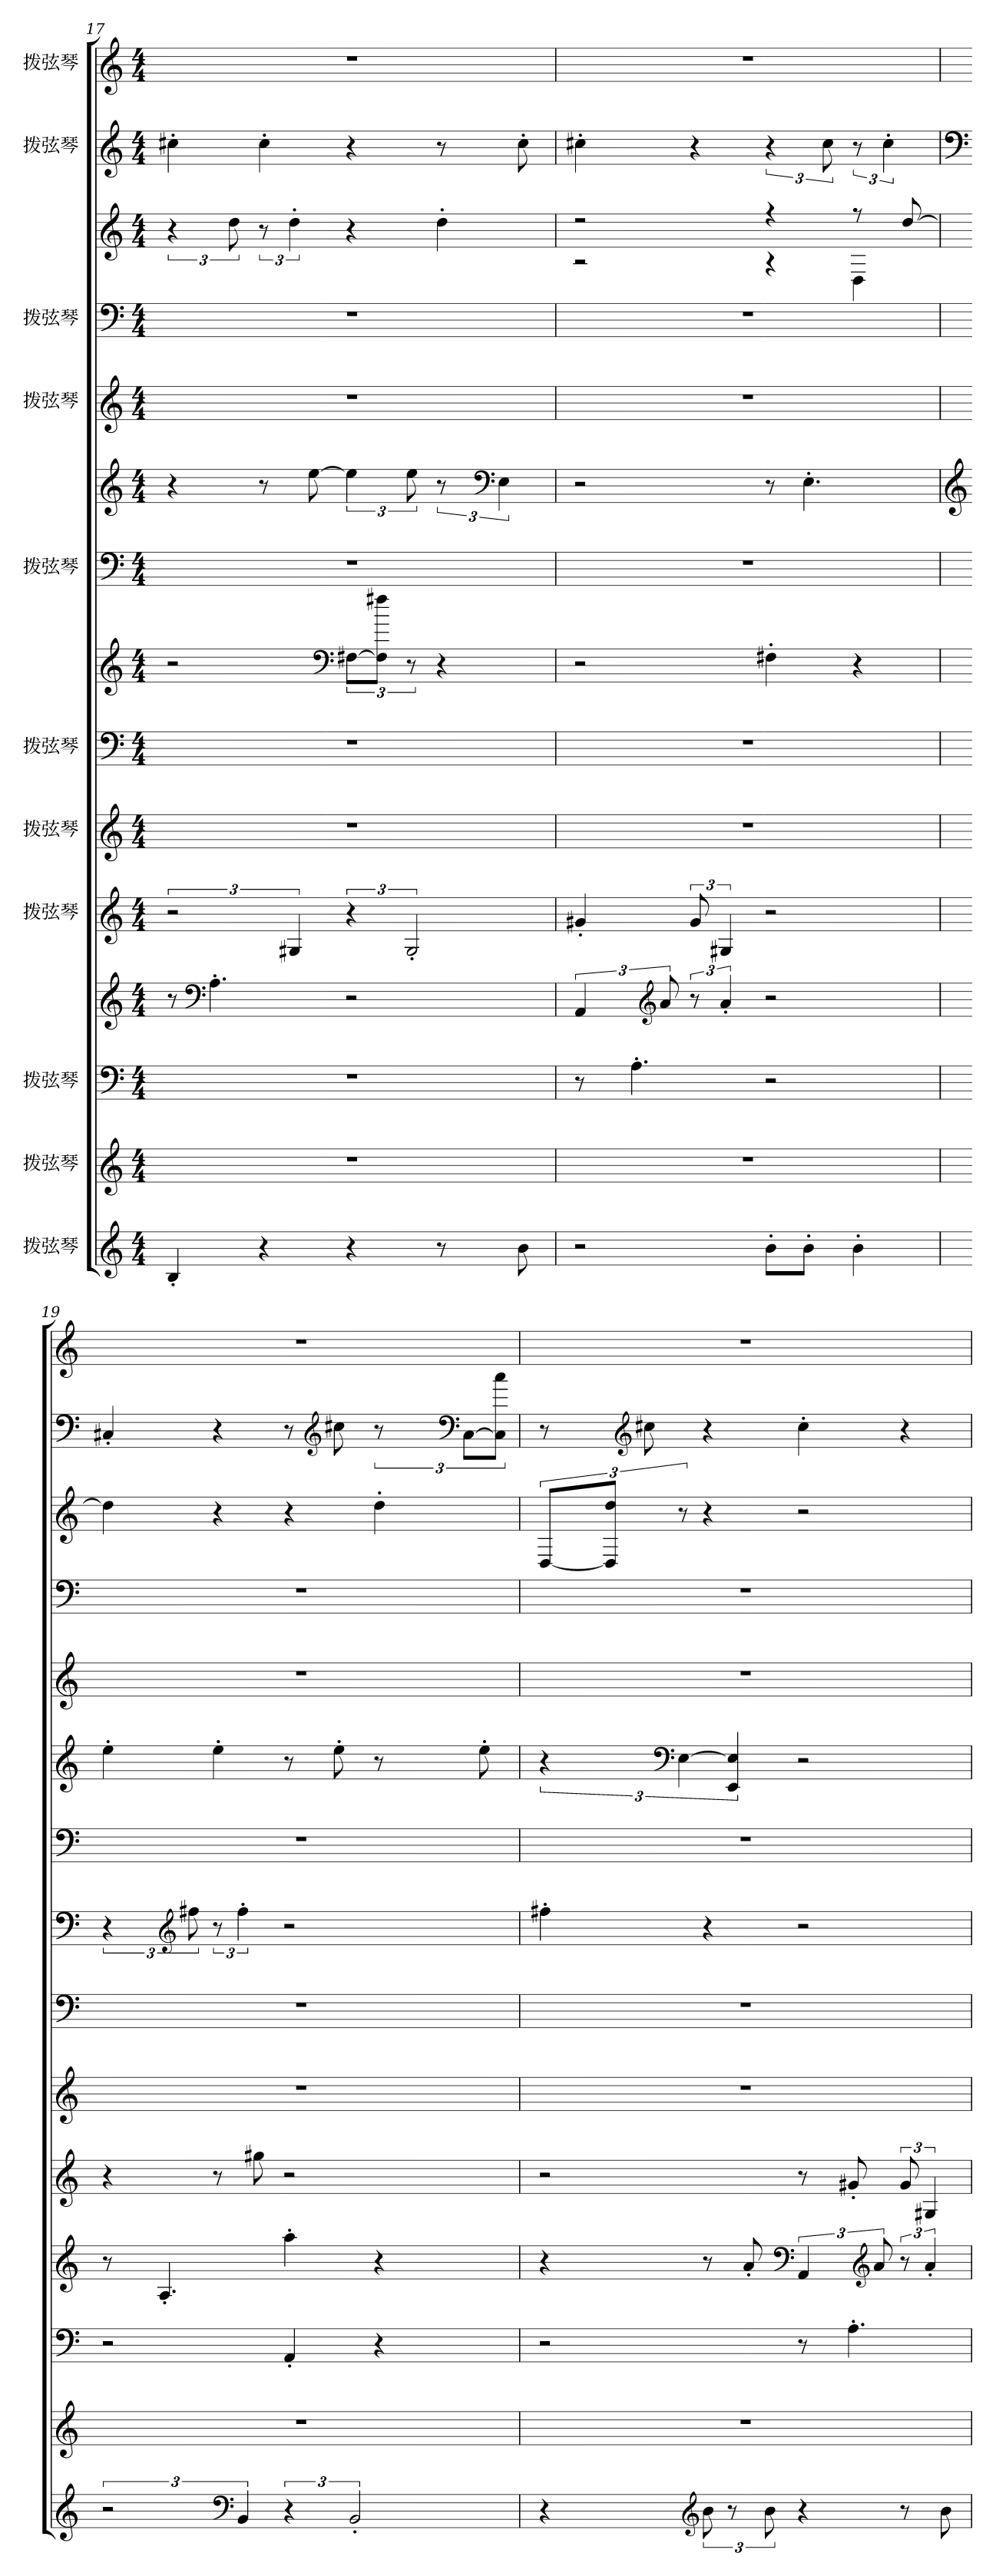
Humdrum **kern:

**kern	**kern	**kern	**kern	**kern	**kern	**kern	**kern	**kern	**kern	**kern	**kern	**kern	**kern	**kern
*part11	*part10	*part9	*part9	*part8	*part7	*part6	*part6	*part5	*part5	*part4	*part3	*part3	*part2	*part1
*staff15	*staff14	*staff13	*staff12	*staff11	*staff10	*staff9	*staff8	*staff7	*staff6	*staff5	*staff4	*staff3	*staff2	*staff1
*I"拨弦琴	*I"拨弦琴	*I"拨弦琴	*	*I"拨弦琴	*I"拨弦琴	*I"拨弦琴	*	*I"拨弦琴	*	*I"拨弦琴	*I"拨弦琴	*	*I"拨弦琴	*I"拨弦琴
*clefG2	*clefG2	*clefF4	*clefG2	*clefG2	*clefG2	*clefF4	*clefG2	*clefF4	*clefG2	*clefG2	*clefF4	*clefG2	*clefG2	*clefG2
*k[]	*k[]	*k[]	*k[]	*k[]	*k[]	*k[]	*k[]	*k[]	*k[]	*k[]	*k[]	*k[]	*k[]	*k[]
*M4/4	*M4/4	*M4/4	*M4/4	*M4/4	*M4/4	*M4/4	*M4/4	*M4/4	*M4/4	*M4/4	*M4/4	*M4/4	*M4/4	*M4/4
=17	=17	=17	=17	=17	=17	=17	=17	=17	=17	=17	=17	=17	=17	=17
4B'/	1r	1r	8r	3r	1r	1r	2r	1r	4r	1r	1r	6r	4cc#X'\	1r
*	*	*	*clefF4	*	*	*	*	*	*	*	*	*	*	*
.	.	.	4.A'\	.	.	.	.	.	.	.	.	.	.	.
.	.	.	.	.	.	.	.	.	.	.	.	12dd\	.	.
4r	.	.	.	.	.	.	.	.	8r	.	.	12r	4cc#'\	.
.	.	.	.	6G#X/	.	.	.	.	.	.	.	6dd'\	.	.
.	.	.	.	.	.	.	.	.	[8ee\	.	.	.	.	.
*	*	*	*	*	*	*	*clefF4	*	*	*	*	*	*	*
4r	.	.	2r	6r	.	.	[12F#X\L	.	6ee\]	.	.	4r	4r	.
.	.	.	.	.	.	.	12F#\] 12ff#X\J	.	.	.	.	.	.	.
.	.	.	.	3G#'/	.	.	12r	.	12ee\	.	.	.	.	.
8r	.	.	.	.	.	.	4r	.	12r	.	.	4dd'\	8r	.
*	*	*	*	*	*	*	*	*	*clefF4	*	*	*	*	*
.	.	.	.	.	.	.	.	.	6E\	.	.	.	.	.
8b\	.	.	.	.	.	.	.	.	.	.	.	.	8cc#'\	.
!!LO:PB:g=z
=18	=18	=18	=18	=18	=18	=18	=18	=18	=18	=18	=18	=18	=18	=18
*	*	*	*	*	*	*	*	*	*	*	*	*^	*	*
2r	1r	8r	6AA/	4g#X'/	1r	1r	2r	1r	2r	1r	1r	2r	2r	4cc#X'\	1r
.	.	4.A'\	.	.	.	.	.	.	.	.	.	.	.	.	.
*	*	*	*clefG2	*	*	*	*	*	*	*	*	*	*	*	*
.	.	.	12a/	.	.	.	.	.	.	.	.	.	.	.	.
.	.	.	12r	12g#/	.	.	.	.	.	.	.	.	.	4r	.
.	.	.	6a'/	6G#X/	.	.	.	.	.	.	.	.	.	.	.
8b'\L	.	2r	2r	2r	.	.	4F#X'\	.	8r	.	.	4r	4r	6r	.
8b'\J	.	.	.	.	.	.	.	.	4.E'\	.	.	.	.	.	.
.	.	.	.	.	.	.	.	.	.	.	.	.	.	12cc#\	.
4b'\	.	.	.	.	.	.	4r	.	.	.	.	8r	4D\	12r	.
.	.	.	.	.	.	.	.	.	.	.	.	.	.	6cc#'\	.
.	.	.	.	.	.	.	.	.	.	.	.	[8dd/	.	.	.
*	*	*	*	*	*	*	*	*	*	*	*	*v	*v	*	*
=19	=19	=19	=19	=19	=19	=19	=19	=19	=19	=19	=19	=19	=19	=19
*	*	*	*	*	*	*	*	*	*clefG2	*	*	*	*clefF4	*
3r	1r	2r	8r	4r	1r	1r	6r	1r	4ee'\	1r	1r	4dd\]	4C#X'/	1r
.	.	.	4.A'/	.	.	.	.	.	.	.	.	.	.	.
*	*	*	*	*	*	*	*clefG2	*	*	*	*	*	*	*
.	.	.	.	.	.	.	12ff#X\	.	.	.	.	.	.	.
.	.	.	.	8r	.	.	12r	.	4ee'\	.	.	4r	4r	.
*clefF4	*	*	*	*	*	*	*	*	*	*	*	*	*	*
6BB/	.	.	.	.	.	.	6ff#'\	.	.	.	.	.	.	.
.	.	.	.	8gg#X\	.	.	.	.	.	.	.	.	.	.
6r	.	4AA'/	4aa'\	2r	.	.	2r	.	8r	.	.	4r	8r	.
*	*	*	*	*	*	*	*	*	*	*	*	*	*clefG2	*
.	.	.	.	.	.	.	.	.	8ee'\	.	.	.	8cc#X\	.
3BB'/	.	.	.	.	.	.	.	.	.	.	.	.	.	.
.	.	4r	4r	.	.	.	.	.	8r	.	.	4dd'\	12r	.
*	*	*	*	*	*	*	*	*	*	*	*	*	*clefF4	*
.	.	.	.	.	.	.	.	.	.	.	.	.	[12C#\L	.
.	.	.	.	.	.	.	.	.	8ee'\	.	.	.	.	.
.	.	.	.	.	.	.	.	.	.	.	.	.	12C#\] 12cc#\J	.
!!LO:PB:g=z
=20	=20	=20	=20	=20	=20	=20	=20	=20	=20	=20	=20	=20	=20	=20
4r	1r	2r	4r	2r	1r	1r	4ff#X'\	1r	6r	1r	1r	[12D/L	8r	1r
.	.	.	.	.	.	.	.	.	.	.	.	12D/] 12dd/J	.	.
*	*	*	*	*	*	*	*	*	*	*	*	*	*clefG2	*
.	.	.	.	.	.	.	.	.	.	.	.	.	8cc#X\	.
*	*	*	*	*	*	*	*	*	*clefF4	*	*	*	*	*
.	.	.	.	.	.	.	.	.	[6E\	.	.	12r	.	.
*clefG2	*	*	*	*	*	*	*	*	*	*	*	*	*	*
12b\	.	.	8r	.	.	.	4r	.	.	.	.	4r	4r	.
12r	.	.	.	.	.	.	.	.	6EE/ 6E/]	.	.	.	.	.
.	.	.	8a'/	.	.	.	.	.	.	.	.	.	.	.
12b\	.	.	.	.	.	.	.	.	.	.	.	.	.	.
*	*	*	*clefF4	*	*	*	*	*	*	*	*	*	*	*
4r	.	8r	6AA/	8r	.	.	2r	.	2r	.	.	2r	4cc#'\	.
.	.	4.A'\	.	8g#X'/	.	.	.	.	.	.	.	.	.	.
*	*	*	*clefG2	*	*	*	*	*	*	*	*	*	*	*
.	.	.	12a/	.	.	.	.	.	.	.	.	.	.	.
8r	.	.	12r	12g#/	.	.	.	.	.	.	.	.	4r	.
.	.	.	6a'/	6G#X/	.	.	.	.	.	.	.	.	.	.
8b\	.	.	.	.	.	.	.	.	.	.	.	.	.	.
=	=	=	=	=	=	=	=	=	=	=	=	=	=	=
*-	*-	*-	*-	*-	*-	*-	*-	*-	*-	*-	*-	*-	*-	*-
